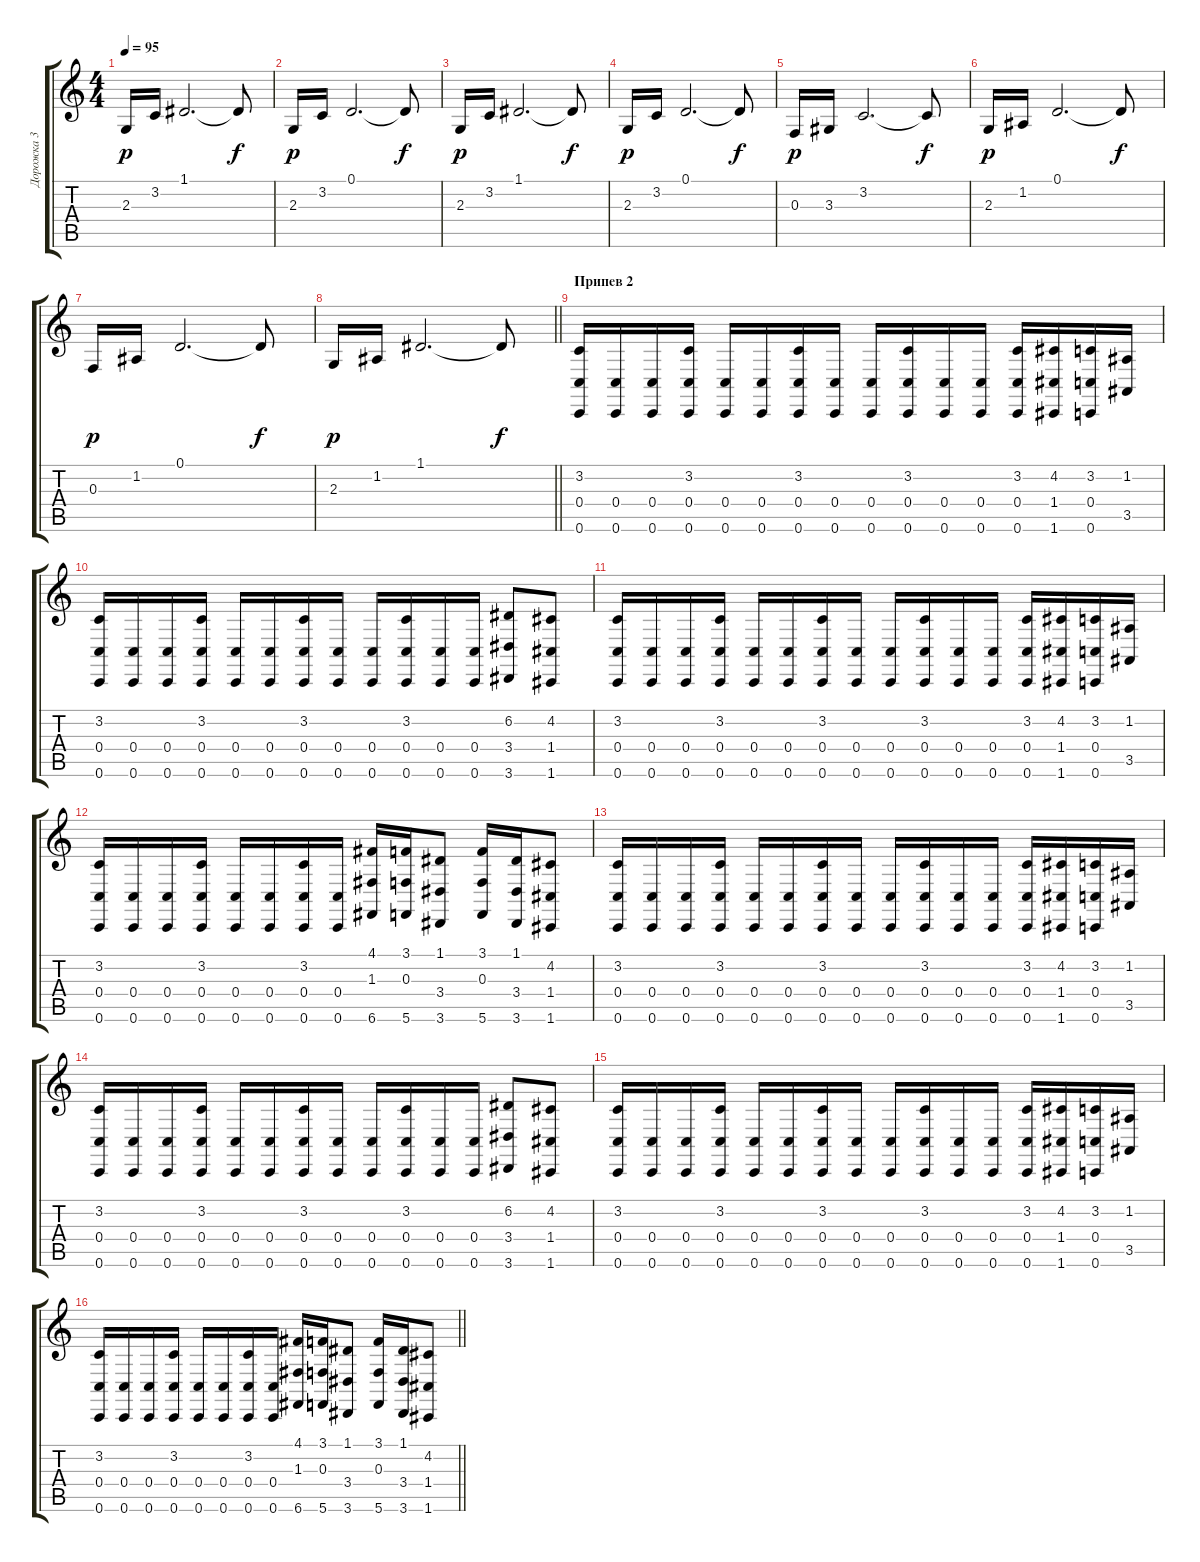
\track ("Дорожка 3" "Дорожка 3") {instrument stringensemble1}
\staff {score tabs}
\tuning (D4 A3 F3 C3 G2 C2) {hide}
\ts (4 4)
\tempo 95
\clef g2
\ks c
2.3.16{dy p} 3.2.16 1.1.2{d} 1.1{t}.8{dy f} |
2.3.16{dy p} 3.2.16 0.1.2{d} 0.1{t}.8{dy f} |
2.3.16{dy p} 3.2.16 1.1.2{d} 1.1{t}.8{dy f} |
2.3.16{dy p} 3.2.16 0.1.2{d} 0.1{t}.8{dy f} |
0.3.16{dy p} 3.3.16 3.2.2{d} 3.2{t}.8{dy f} |
2.3.16{dy p} 1.2.16 0.1.2{d} 0.1{t}.8{dy f} |
0.3.16{dy p} 1.2.16 0.1.2{d} 0.1{t}.8{dy f} |
\barLineRight lightlight
2.3.16{dy p} 1.2.16 1.1.2{d} 1.1{t}.8{dy f} |
\section ("" "Припев 2")
(3.2 0.4 0.6).16 (0.4 0.6).16 (0.4 0.6).16 (3.2 0.4 0.6).16 (0.4 0.6).16 (0.4 0.6).16 (3.2 0.4 0.6).16 (0.4 0.6).16 (0.4 0.6).16 (3.2 0.4 0.6).16 (0.4 0.6).16 (0.4 0.6).16 (3.2 0.4 0.6).16 (4.2 1.4 1.6).16 (3.2 0.4 0.6).16 (1.2 3.5).16 |
(3.2 0.4 0.6).16 (0.4 0.6).16 (0.4 0.6).16 (3.2 0.4 0.6).16 (0.4 0.6).16 (0.4 0.6).16 (3.2 0.4 0.6).16 (0.4 0.6).16 (0.4 0.6).16 (3.2 0.4 0.6).16 (0.4 0.6).16 (0.4 0.6).16 (6.2 3.4 3.6).8 (4.2 1.4 1.6).8 |
(3.2 0.4 0.6).16 (0.4 0.6).16 (0.4 0.6).16 (3.2 0.4 0.6).16 (0.4 0.6).16 (0.4 0.6).16 (3.2 0.4 0.6).16 (0.4 0.6).16 (0.4 0.6).16 (3.2 0.4 0.6).16 (0.4 0.6).16 (0.4 0.6).16 (3.2 0.4 0.6).16 (4.2 1.4 1.6).16 (3.2 0.4 0.6).16 (1.2 3.5).16 |
(3.2 0.4 0.6).16 (0.4 0.6).16 (0.4 0.6).16 (3.2 0.4 0.6).16 (0.4 0.6).16 (0.4 0.6).16 (3.2 0.4 0.6).16 (0.4 0.6).16 (4.1 1.3 6.6).16 (3.1 0.3 5.6).16 (1.1 3.4 3.6).8 (3.1 0.3 5.6).16 (1.1 3.4 3.6).16 (4.2 1.4 1.6).8 |
(3.2 0.4 0.6).16 (0.4 0.6).16 (0.4 0.6).16 (3.2 0.4 0.6).16 (0.4 0.6).16 (0.4 0.6).16 (3.2 0.4 0.6).16 (0.4 0.6).16 (0.4 0.6).16 (3.2 0.4 0.6).16 (0.4 0.6).16 (0.4 0.6).16 (3.2 0.4 0.6).16 (4.2 1.4 1.6).16 (3.2 0.4 0.6).16 (1.2 3.5).16 |
(3.2 0.4 0.6).16 (0.4 0.6).16 (0.4 0.6).16 (3.2 0.4 0.6).16 (0.4 0.6).16 (0.4 0.6).16 (3.2 0.4 0.6).16 (0.4 0.6).16 (0.4 0.6).16 (3.2 0.4 0.6).16 (0.4 0.6).16 (0.4 0.6).16 (6.2 3.4 3.6).8 (4.2 1.4 1.6).8 |
(3.2 0.4 0.6).16 (0.4 0.6).16 (0.4 0.6).16 (3.2 0.4 0.6).16 (0.4 0.6).16 (0.4 0.6).16 (3.2 0.4 0.6).16 (0.4 0.6).16 (0.4 0.6).16 (3.2 0.4 0.6).16 (0.4 0.6).16 (0.4 0.6).16 (3.2 0.4 0.6).16 (4.2 1.4 1.6).16 (3.2 0.4 0.6).16 (1.2 3.5).16 |
\barLineRight lightlight
(3.2 0.4 0.6).16 (0.4 0.6).16 (0.4 0.6).16 (3.2 0.4 0.6).16 (0.4 0.6).16 (0.4 0.6).16 (3.2 0.4 0.6).16 (0.4 0.6).16 (4.1 1.3 6.6).16 (3.1 0.3 5.6).16 (1.1 3.4 3.6).8 (3.1 0.3 5.6).16 (1.1 3.4 3.6).16 (4.2 1.4 1.6).8
